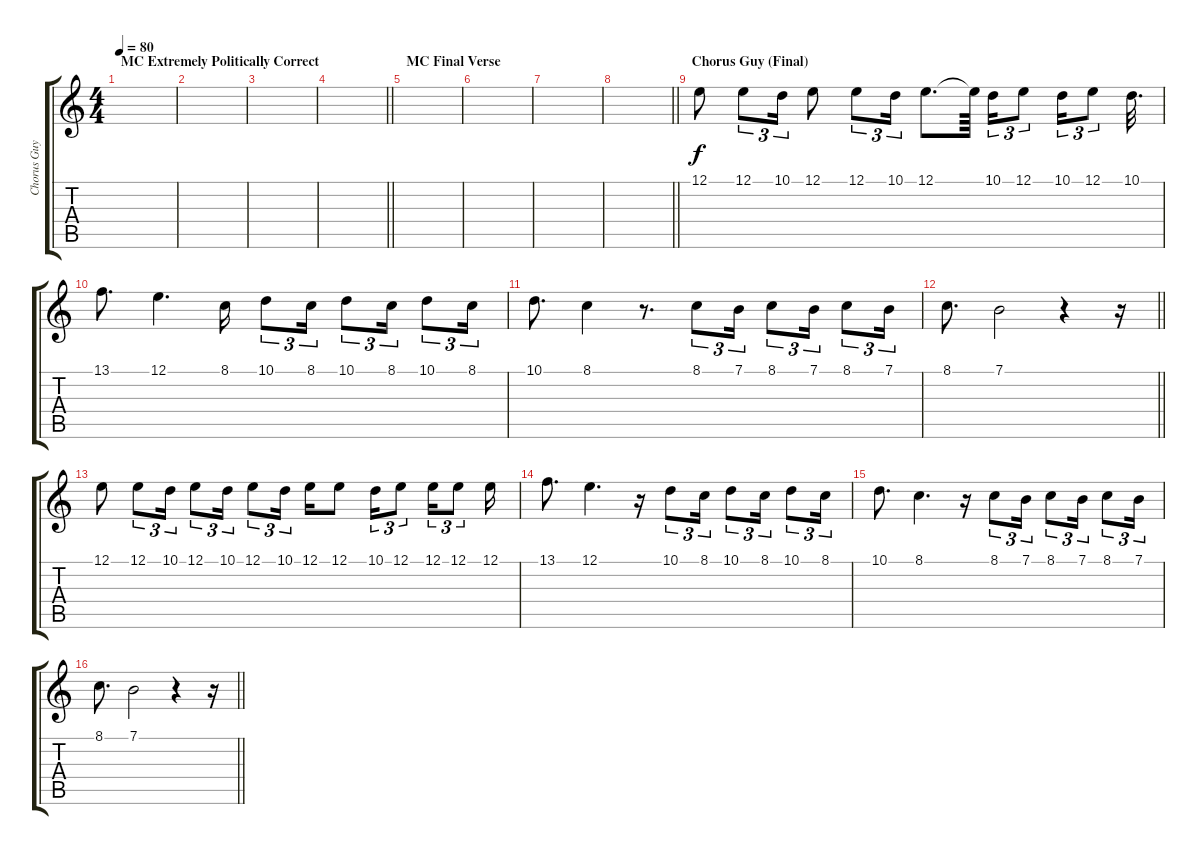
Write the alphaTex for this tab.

\track ("Chorus Guy" "Chorus Guy") {instrument violin}
\staff {score tabs}
\tuning (E4 B3 G3 D3 A2 E2) {hide}
\ts (4 4)
\section ("" "MC Extremely Politically Correct")
\tempo 80
\clef g2
\ks c
|
|
|
\barLineRight lightlight
|
\section ("" "MC Final Verse")
|
|
|
\barLineRight lightlight
|
\section ("" "Chorus Guy (Final)")
12.1.8 12.1.8{tu (3 2)} 10.1.16{tu (3 2)} 12.1.8 12.1.8{tu (3 2)} 10.1.16{tu (3 2)} 12.1.8{d} 12.1{t}.64{beam splitsecondary} 10.1.16{tu (3 2)} 12.1.8{tu (3 2)} 10.1.16{tu (3 2)} 12.1.8{tu (3 2)} 10.1.32{d} |
13.1.8{d} 12.1.4{d} 8.1.16 10.1.8{tu (3 2)} 8.1.16{tu (3 2)} 10.1.8{tu (3 2)} 8.1.16{tu (3 2)} 10.1.8{tu (3 2)} 8.1.16{tu (3 2)} |
10.1.8{d} 8.1.4 r.8{d} 8.1.8{tu (3 2)} 7.1.16{tu (3 2)} 8.1.8{tu (3 2)} 7.1.16{tu (3 2)} 8.1.8{tu (3 2)} 7.1.16{tu (3 2)} |
\barLineRight lightlight
8.1.8{d} 7.1.2 r.4 r.16 |
12.1.8 12.1.8{tu (3 2)} 10.1.16{tu (3 2)} 12.1.8{tu (3 2)} 10.1.16{tu (3 2)} 12.1.8{tu (3 2)} 10.1.16{tu (3 2)} 12.1.16 12.1.8 10.1.16{tu (3 2)} 12.1.8{tu (3 2)} 12.1.16{tu (3 2)} 12.1.8{tu (3 2)} 12.1.16 |
13.1.8{d} 12.1.4{d} r.16 10.1.8{tu (3 2)} 8.1.16{tu (3 2)} 10.1.8{tu (3 2)} 8.1.16{tu (3 2)} 10.1.8{tu (3 2)} 8.1.16{tu (3 2)} |
10.1.8{d} 8.1.4{d} r.16 8.1.8{tu (3 2)} 7.1.16{tu (3 2)} 8.1.8{tu (3 2)} 7.1.16{tu (3 2)} 8.1.8{tu (3 2)} 7.1.16{tu (3 2)} |
\barLineRight lightlight
8.1.8{d} 7.1.2 r.4 r.16
